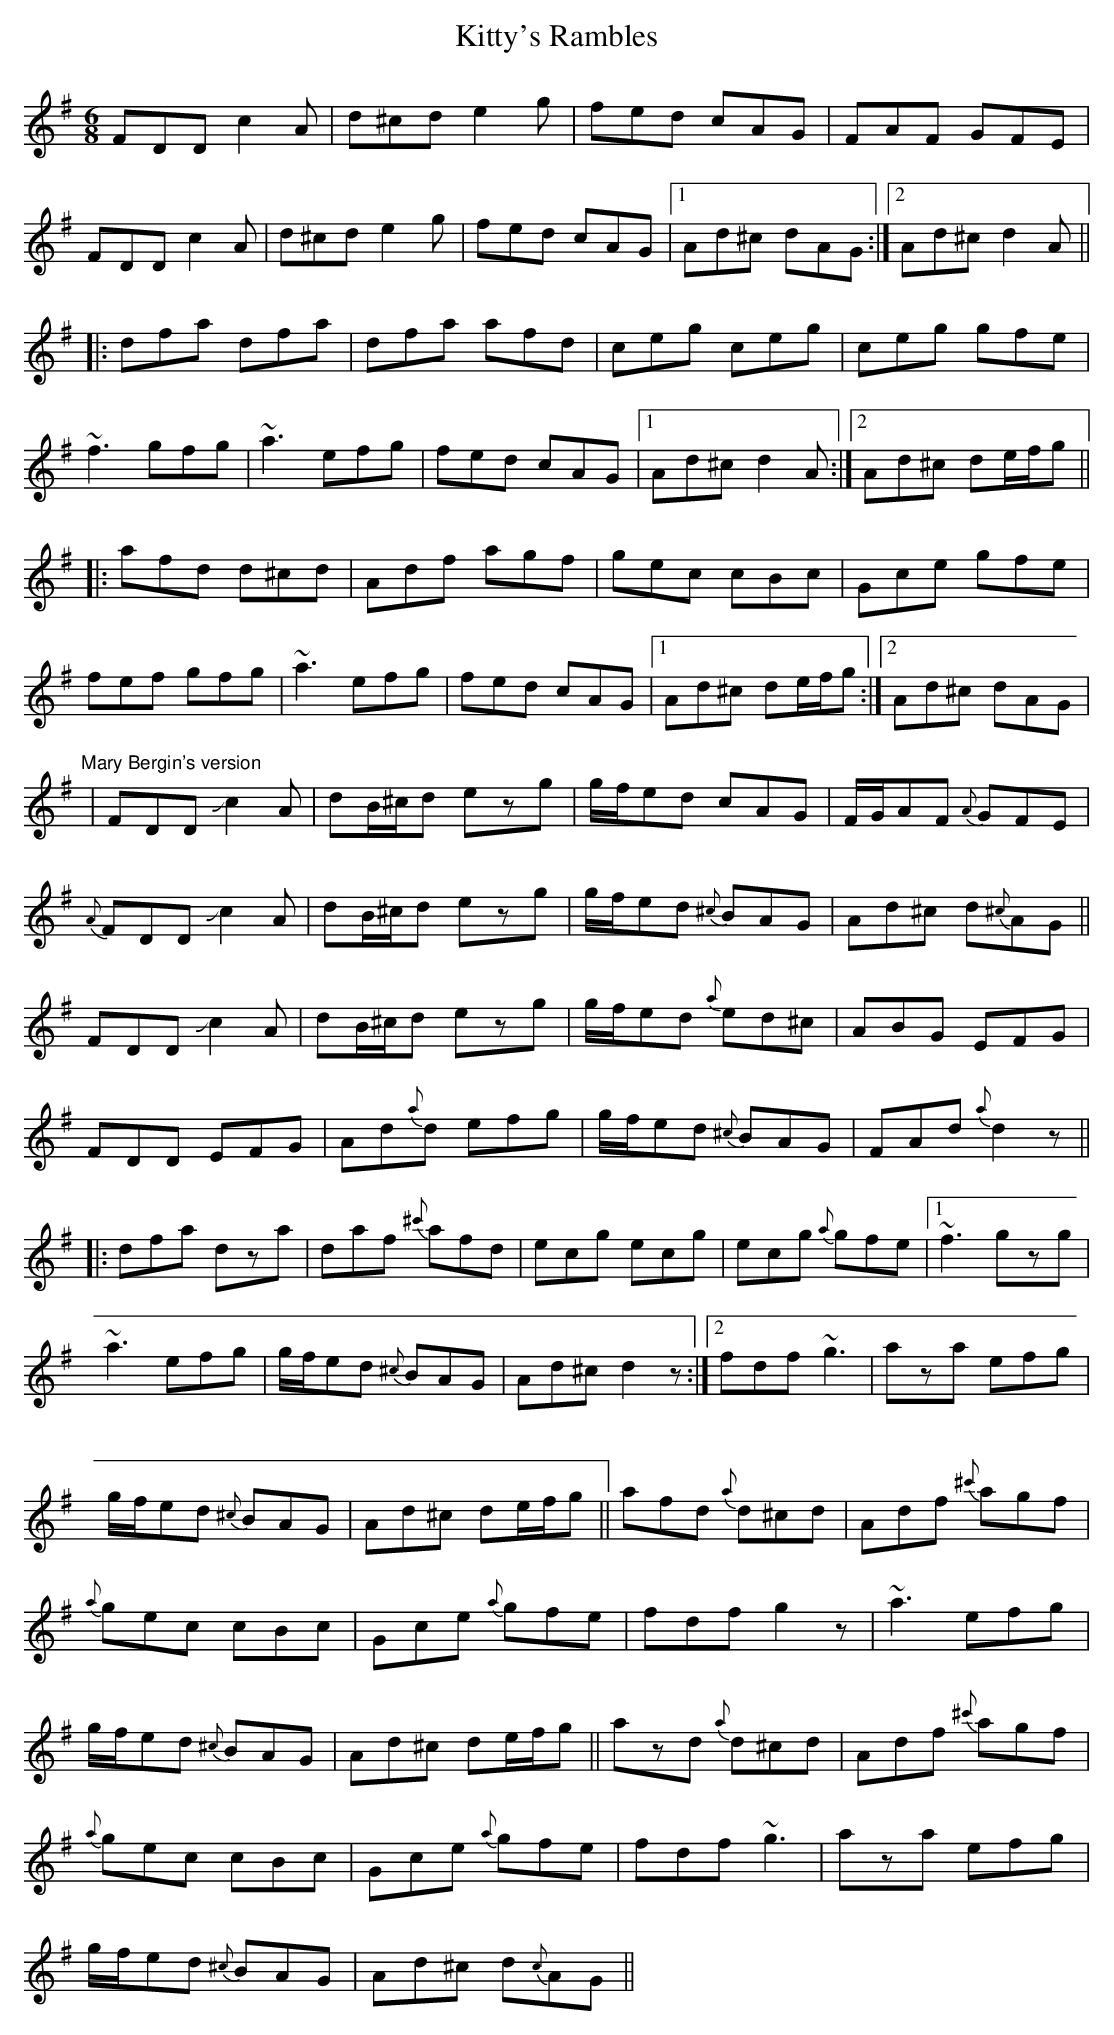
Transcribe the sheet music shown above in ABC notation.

X:1
T:Kitty's Rambles
M:6/8
L:1/8
K:Dmix
FDD c2A|d^cd e2g|fed cAG|FAF GFE|!
FDD c2A|d^cd e2g|fed cAG|1 Ad^c dAG:|2 Ad^c d2A||!
|:dfa dfa|dfa afd|ceg ceg|ceg gfe|!
~f3 gfg|~a3 efg|fed cAG|1 Ad^c d2A:|2 Ad^c de/f/g||!
|:afd d^cd|Adf agf|gec cBc|Gce gfe|!
fef gfg|~a3 efg|fed cAG|1 Ad^c de/f/g:|2 Ad^c dAG|!
"Mary Bergin's version"
|FDD Jc2A|dB/^c/d ezg|g/f/ed cAG|F/G/AF {A}GFE|!
{A}FDD Jc2A|dB/^c/d ezg|g/f/ed {^c}BAG|Ad^c d{^c}AG||!
FDD Jc2A|dB/^c/d ezg|g/f/ed {a}ed^c|ABG EFG|!
FDD EFG|Ad{a}d efg|g/f/ed {^c}BAG|FAd {a}d2z||!
|:dfa dza|daf {^c'}afd|ecg ecg|ecg {a}gfe|[1 ~f3 gzg|!
~a3 efg|g/f/ed {^c}BAG|Ad^c d2z:|[2 fdf ~g3|aza efg|!
g/f/ed {^c}BAG|Ad^c de/f/g||afd {a}d^cd|Adf {^c'}agf|!
{a}gec cBc|Gce {a}gfe|fdf g2z|~a3 efg|!
g/f/ed {^c}BAG|Ad^c de/f/g||azd {a}d^cd|Adf {^c'}agf|!
{a}gec cBc|Gce {a}gfe|fdf ~g3|aza efg|!
g/f/ed {^c}BAG|Ad^c d{c}AG||
